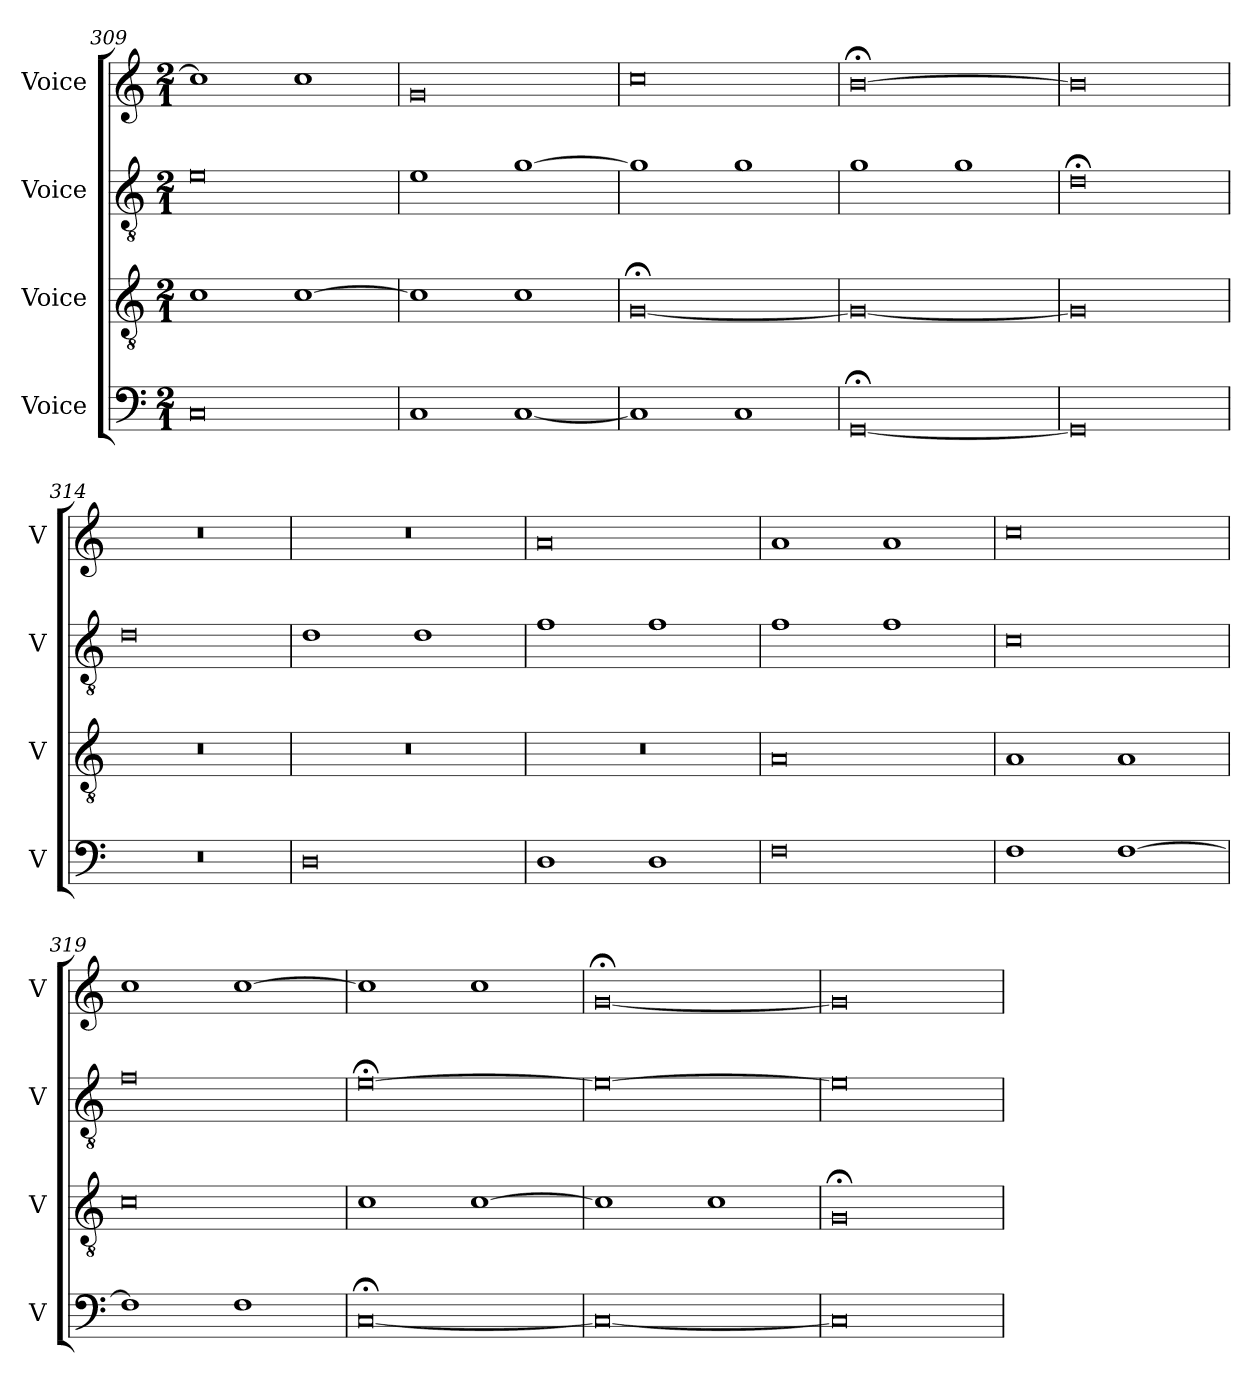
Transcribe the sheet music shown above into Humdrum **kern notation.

**kern	**kern	**kern	**kern
*part4	*part3	*part2	*part1
*staff4	*staff3	*staff2	*staff1
*I"Voice	*I"Voice	*I"Voice	*I"Voice
*I'V	*I'V	*I'V	*I'V
*clefF4	*clefGv2	*clefGv2	*clefG2
*k[]	*k[]	*k[]	*k[]
*M2/1	*M2/1	*M2/1	*M2/1
=309	=309	=309	=309
0C	1c	0e	1cc]
.	[1c	.	1cc
=310	=310	=310	=310
1C	1c]	1e	0g
[1C	1c	[1g	.
!!LO:PB:g=z
=311	=311	=311	=311
1C]	[0G;	1g]	0cc
1C	.	1g	.
=312	=312	=312	=312
[0GG;	0G_	1g	[0b;
.	.	1g	.
=313	=313	=313	=313
0GG]	0G]	0d;	0b]
=314	=314	=314	=314
0r	0r	0d	0r
=315	=315	=315	=315
0D	0r	1d	0r
.	.	1d	.
=316	=316	=316	=316
1D	0r	1f	0a
1D	.	1f	.
=317	=317	=317	=317
0F	0A	1f	1a
.	.	1f	1a
=318	=318	=318	=318
1F	1A	0c	0cc
[1F	1A	.	.
=319	=319	=319	=319
1F]	0c	0f	1cc
1F	.	.	[1cc
=320	=320	=320	=320
[0C;	1c	[0e;	1cc]
.	[1c	.	1cc
=321	=321	=321	=321
0C_	1c]	0e_	[0g;
.	1c	.	.
!!LO:LB:g=z
=322	=322	=322	=322
0C]	0G;	0e]	0g]
=	=	=	=
*-	*-	*-	*-
